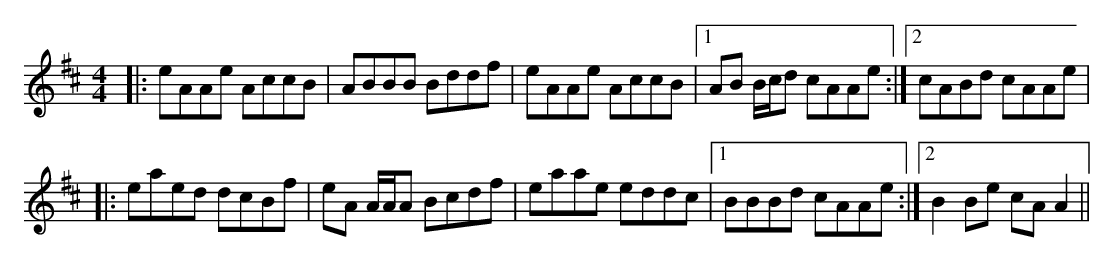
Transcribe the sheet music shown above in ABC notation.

X:1
M:4/4
K:Amix
|:eAAe AccB|ABBB Bddf|eAAe AccB|1 AB B/c/d cAAe:|2 cABd cAAe|
|:eaed dcBf|eA A/A/A Bcdf|eaae eddc|1 BBBd cAAe:|2 B2Be cAA2||
